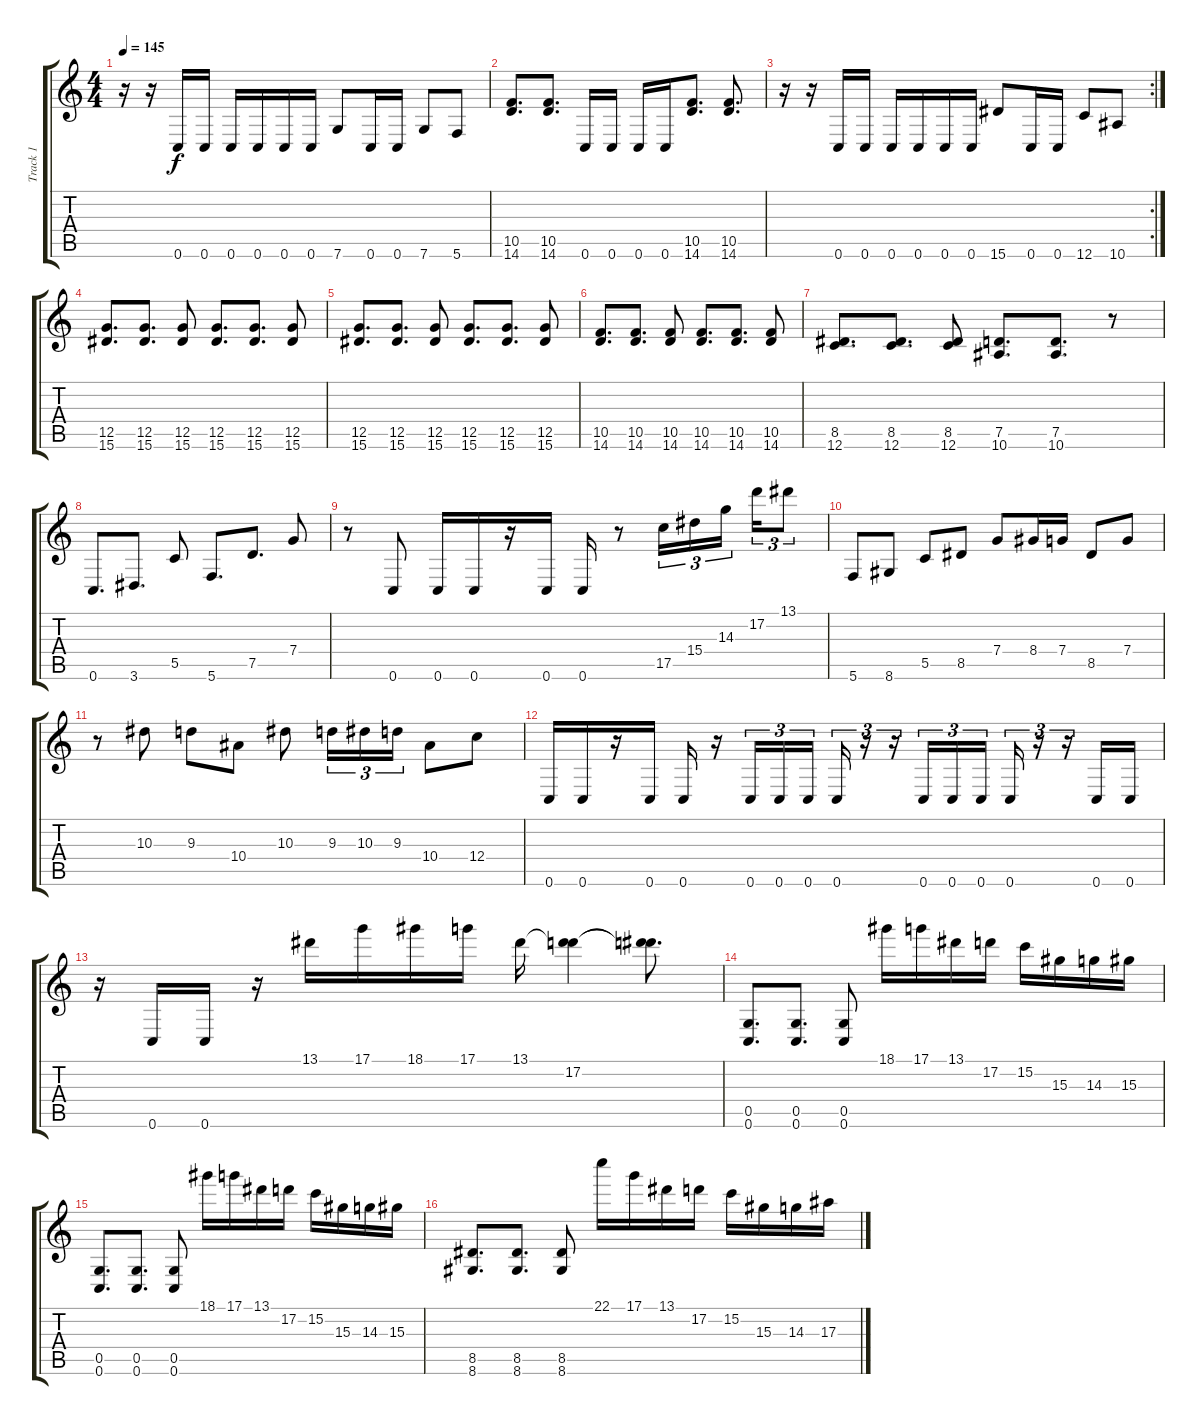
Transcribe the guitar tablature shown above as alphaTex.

\track ("Track 1" "Track 1") {instrument distortionguitar}
\staff {score tabs}
\tuning (D4 A3 F3 C3 G2 C2) {hide}
\ts (4 4)
\tempo 145
\clef g2
\ks c
r.16{dy f} r.16 0.6.16 0.6.16 0.6.16 0.6.16 0.6.16 0.6.16 7.6.8 0.6.16 0.6.16 7.6.8 5.6.8 |
(10.5 14.6).8{d} (10.5 14.6).8{d} 0.6.16 0.6.16 0.6.16 0.6.16 (10.5 14.6).8{d} (10.5 14.6).8{d} |
\rc 2
r.16 r.16 0.6.16 0.6.16 0.6.16 0.6.16 0.6.16 0.6.16 15.6.8 0.6.16 0.6.16 12.6.8 10.6.8 |
(12.5 15.6).8{d} (12.5 15.6).8{d} (12.5 15.6).8 (12.5 15.6).8{d} (12.5 15.6).8{d} (12.5 15.6).8 |
(12.5 15.6).8{d} (12.5 15.6).8{d} (12.5 15.6).8 (12.5 15.6).8{d} (12.5 15.6).8{d} (12.5 15.6).8 |
(10.5 14.6).8{d} (10.5 14.6).8{d} (10.5 14.6).8 (10.5 14.6).8{d} (10.5 14.6).8{d} (10.5 14.6).8 |
(8.5 12.6).8{d} (8.5 12.6).8{d} (8.5 12.6).8 (7.5 10.6).8{d} (7.5 10.6).8{d} r.8 |
0.6.8{d} 3.6.8{d} 5.5.8 5.6.8{d} 7.5.8{d} 7.4.8 |
r.8 0.6.8 0.6.16 0.6.16 r.16 0.6.16 0.6.16 r.8 17.5.16{tu (3 2)} 15.4.16{tu (3 2)} 14.3.16{tu (3 2) beam splitsecondary} 17.2.16{tu (3 2)} 13.1.8{tu (3 2)} |
5.6.8 8.6.8 5.5.8 8.5.8 7.4.8 8.4.16 7.4.16 8.5.8 7.4.8 |
r.8 10.3.8 9.3.8 10.4.8 10.3.8 9.3.16{tu (3 2)} 10.3.16{tu (3 2)} 9.3.16{tu (3 2)} 10.4.8 12.4.8 |
0.6.16 0.6.16 r.16 0.6.16 0.6.16 r.16 0.6.16{tu (3 2)} 0.6.16{tu (3 2)} 0.6.16{tu (3 2)} 0.6.16{tu (3 2)} r.16{tu (3 2)} r.16{tu (3 2)} 0.6.16{tu (3 2)} 0.6.16{tu (3 2)} 0.6.16{tu (3 2)} 0.6.16{tu (3 2)} r.16{tu (3 2)} r.16{tu (3 2)} 0.6.16 0.6.16 |
r.16 0.6.16 0.6.16 r.16 13.1.16 17.1.16 18.1.16 17.1.16 13.1.16 (13.1{t} 17.2).4 (13.1{t} 17.2{t}).8{d} |
(0.5 0.6).8{d} (0.5 0.6).8{d} (0.5 0.6).8 18.1.16 17.1.16 13.1.16 17.2.16 15.2.16 15.3.16 14.3.16 15.3.16 |
(0.5 0.6).8{d} (0.5 0.6).8{d} (0.5 0.6).8 18.1.16 17.1.16 13.1.16 17.2.16 15.2.16 15.3.16 14.3.16 15.3.16 |
(8.5 8.6).8{d} (8.5 8.6).8{d} (8.5 8.6).8 22.1.16 17.1.16 13.1.16 17.2.16 15.2.16 15.3.16 14.3.16 17.3.16
